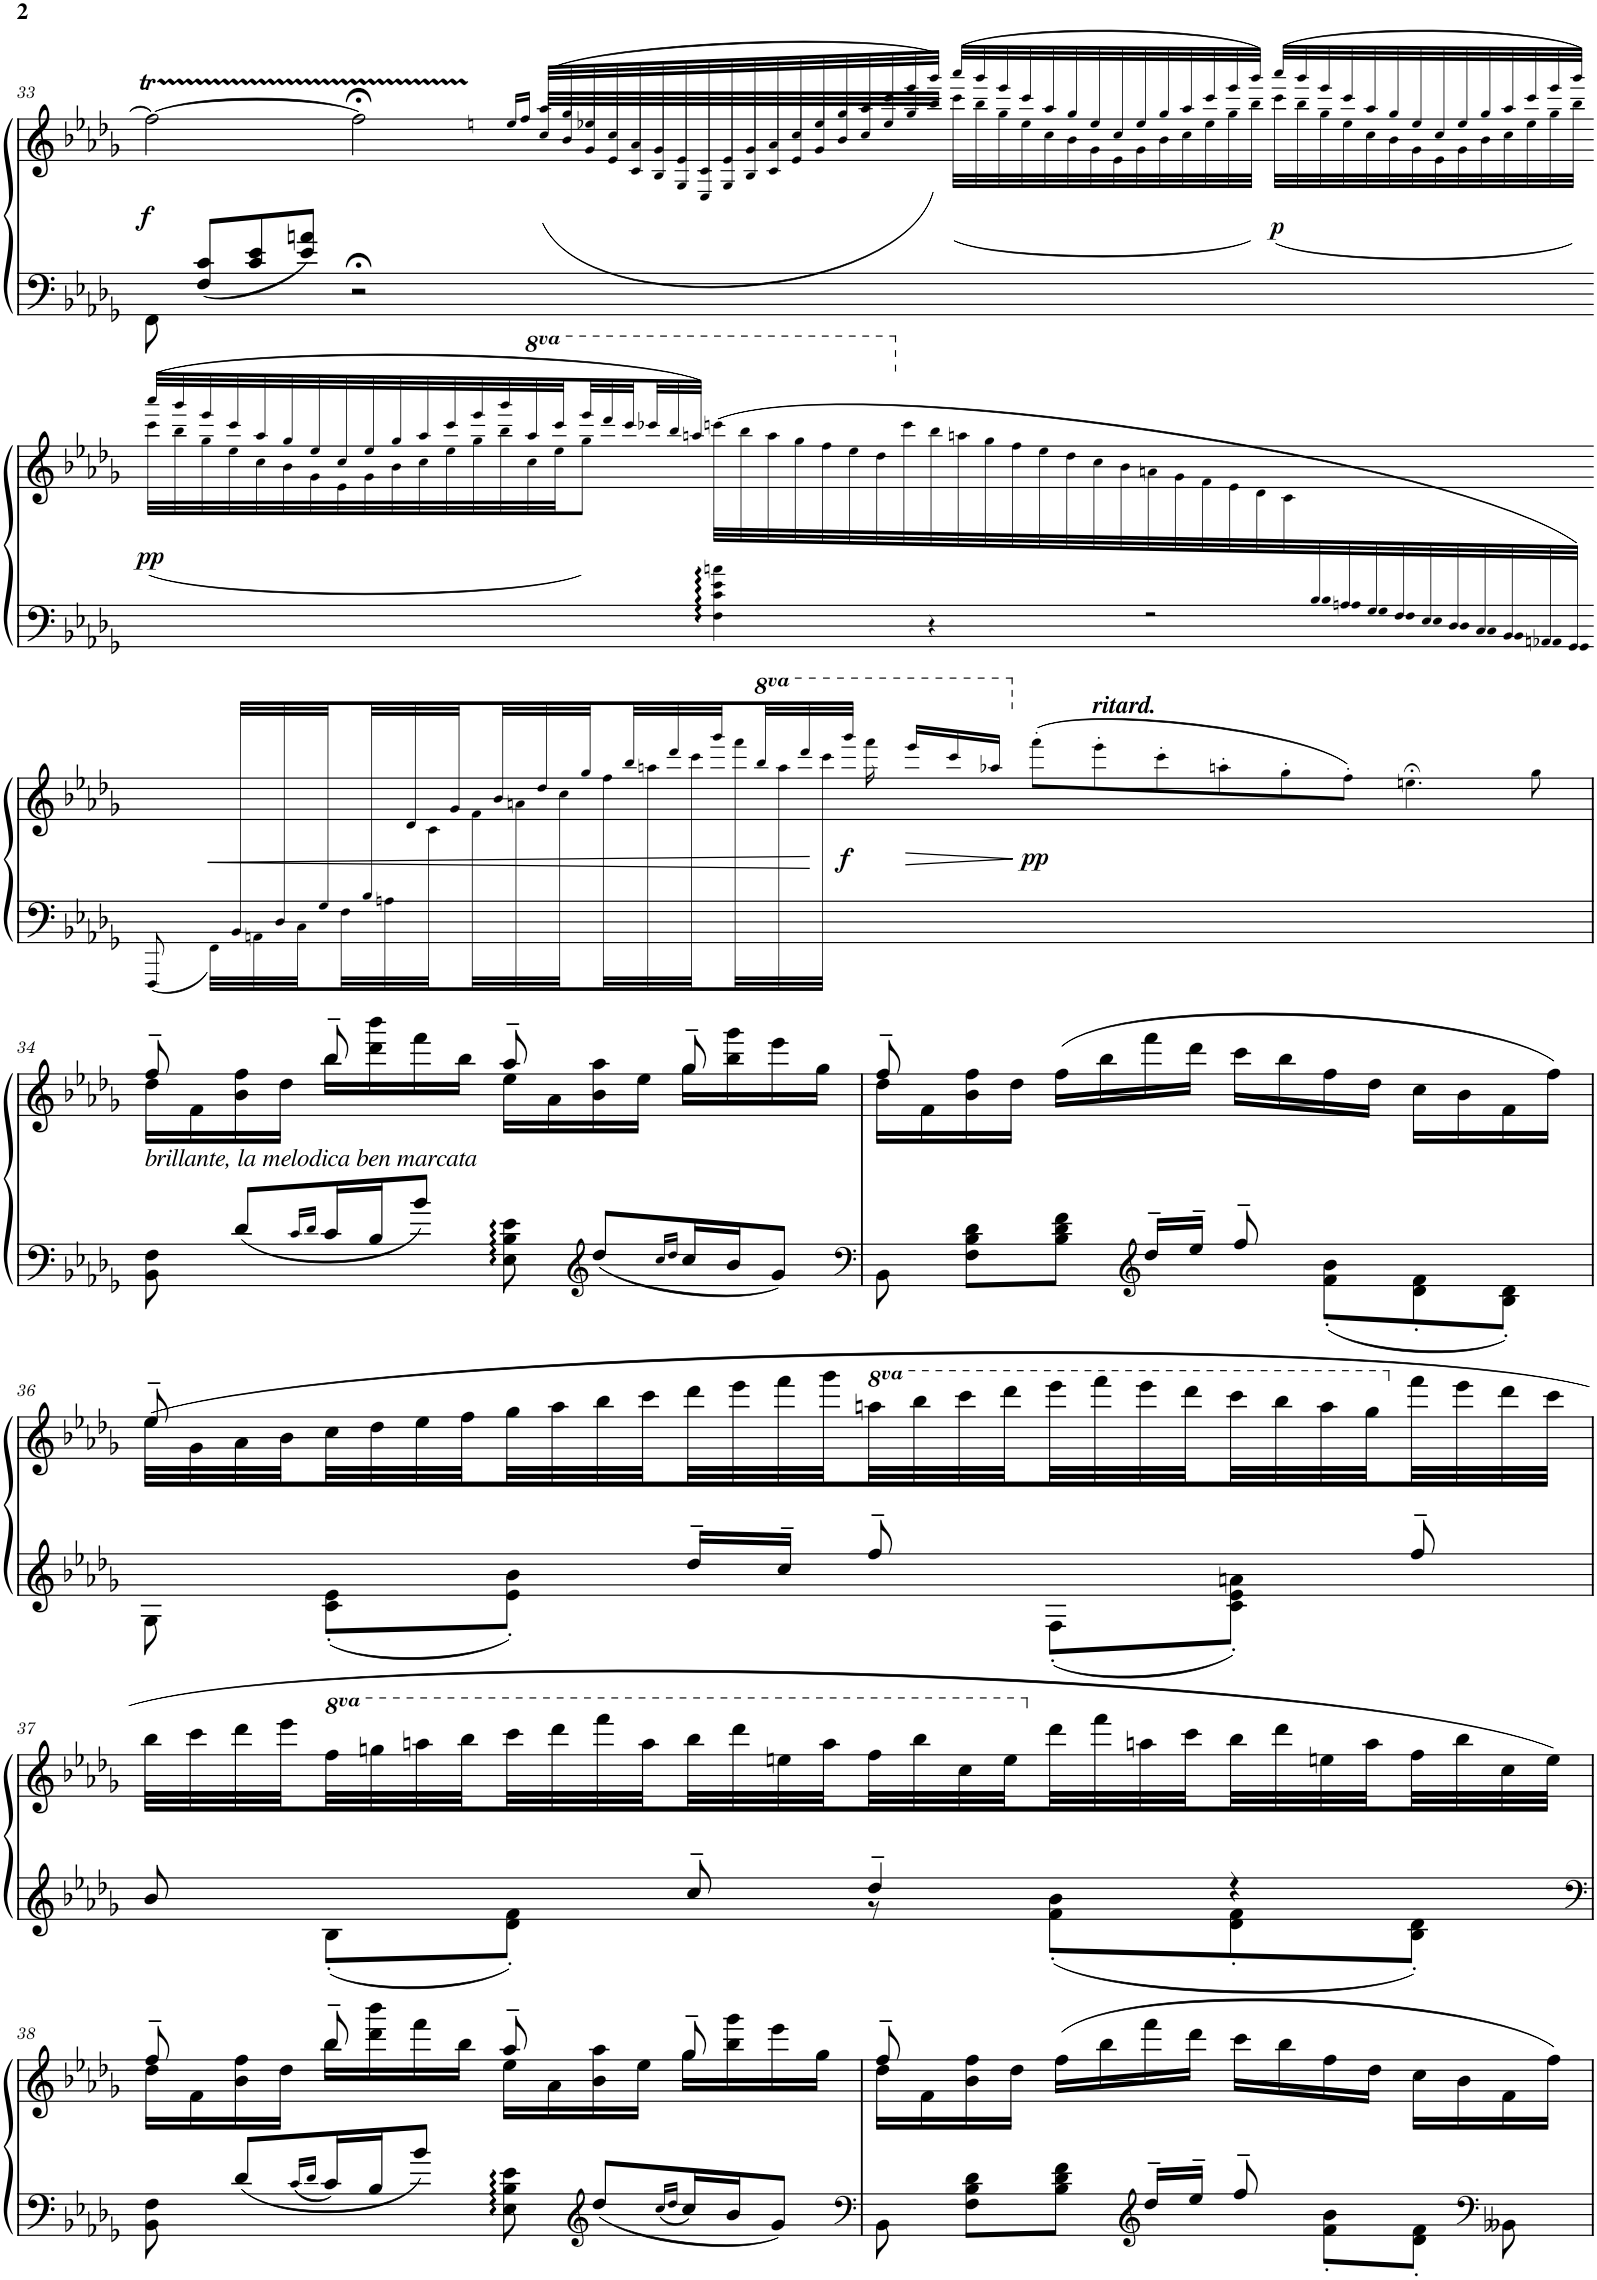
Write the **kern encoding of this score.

**kern	**kern	**dynam
*part1	*part1	*part1
*staff2	*staff1	*staff1/2
*I"鋼琴	*	*
!!LO:PB:g=z
*clefF4	*clefG2	*
*k[b-e-a-d-g-]	*k[b-e-a-d-g-]	*
*M4/4	*M4/4	*
*met(c)	*met(c)	*
=33	=33	=33
*	*^	*
!	!	!	!LO:DY:b
8FF^^\	2fft\_	8ryy	f
*	*v	*v	*
8F/ 8c/L	.	.
8c/ 8e-/	.	.
8e-/ 8an/J	.	.
2r;<	2ffTTT;<\]	.
8ryy	16een!/LL	.
.	16ff!/JJ	.
*	*^	*
16.ryy	(>32aa-!/LLL	(<32cc!/LLL	.
.	32gg-!/	32b-!/	.
.	32ee-X!/	32g-!/	.
16ryy	32cc!/	32e-!/	.
.	32a-!/	32c!/	.
16ryy	32g-!/	32B-!/	.
.	32e-!/	32G-!/	.
1ryy	32c!/	32E-!/	.
.	32e-!/	32G-!/	.
.	32g-!/	32B-!/	.
.	32a-!/	32c!/	.
.	32cc!/	32e-!/	.
.	32ee-!/	32g-!/	.
.	32gg-!/	32b-!/	.
.	32aa-!/	32cc!/	.
.	32ccc!/	32ee-!/	.
.	32eee-!/	32gg-!/	.
.	32ggg-!/JJJ)	32bb-!/JJJ)	.
.	(>32aaa-!/LLL	(<32ccc!\LLL	.
.	32ggg-!/	32bb-!\	.
.	32eee-!/	32gg-!\	.
.	32ccc!/	32ee-!\	.
.	32aa-!/	32cc!\	.
.	32gg-!/	32b-!\	.
.	32ee-!/	32g-!\	.
.	32cc!/	32e-!\	.
.	32ee-!/	32g-!\	.
.	32gg-!/	32b-!\	.
.	32aa-!/	32cc!\	.
.	32ccc!/	32ee-!\	.
.	32eee-!/	32gg-!\	.
.	32ggg-!/JJJ)	32bb-!\JJJ)	.
!	!	!	!LO:DY:b
.	(>32aaa-!/LLL	(<32ccc!\LLL	p
.	32ggg-!/	32bb-!\	.
.	32eee-!/	32gg-!\	.
.	32ccc!/	32ee-!\	.
.	32aa-!/	32cc!\	.
.	32gg-!/	32b-!\	.
.	32ee-!/	32g-!\	.
8..ryy	32cc!/	32e-!\	.
.	32ee-!/	32g-!\	.
.	32gg-!/	32b-!\	.
.	32aa-!/	32cc!\	.
.	32ccc!/	32ee-!\	.
.	32eee-!/	32gg-!\	.
.	32ggg-!/JJJ)	32bb-!\JJJ)	.
!!LO:LB:g=z	!!
=33X1-	=33X1-	=33X1-	=33X1-
*^	*	*	*
*	*^	*	*	*
!	!	!	!	!	!LO:DY:b
16ryy	8ryy	16ryy	(>32aaa-!/LLL	(<32ccc!\LLL	pp
.	.	.	32ggg-!/	32bb-!\	.
*	*v	*v	*	*	*
.	.	32eee-!/	32gg-!\	.
.	.	32ccc!/	32ee-!\	.
*v	*v	*	*	*
.	32aa-!/	32cc!\	.
.	32gg-!/	32b-!\	.
.	32ee-!/	32g-!\	.
.	32cc!/	32e-!\	.
.	32ee-!/	32g-!\	.
.	32gg-!/	32b-!\	.
.	32aa-!/	32cc!\	.
.	32ccc!/	32ee-!\	.
.	32eee-!/	32gg-!\	.
.	32ggg-!/	32bb-!\	.
*	*8va	*	*
.	32aaa-!/	32ccc!\	.
.	32cccc!/JJ	32eee-!\JJ	.
*	*Xtuplet	*	*
.	48eeee-!/LL	8ggg-!\J)	.
.	48dddd-!/	.	.
.	48cccc!/JJ	.	.
.	48cccc-X!/LL	.	.
.	48bbb-!/	.	.
.	48aaan!/JJJ)	.	.
*^	*	*	*
.	4F!\ 4c!\ 4e-!\ 4an!\	(32ccccn!\LLL	4ryy	.
.	.	32bbb-!\	.	.
.	.	32aaa!\	.	.
.	.	32ggg-!\	.	.
.	.	32fff!\	.	.
.	.	32eee-!\	.	.
.	.	32ddd-!\	.	.
*	*	*X8va	*	*
.	.	32ccc!\	.	.
.	8r	32bb-!\	16ryy	.
.	.	32aan!\	.	.
.	.	32gg-!\	2ryy	.
.	.	32ff!\	.	.
.	8ryy	32ee-!\	.	.
.	.	32dd-!\	.	.
.	.	32cc!\	.	.
.	.	32b-!\	.	.
.	2r	32an!\	.	.
.	.	32g-!\	.	.
.	.	32f!\	.	.
.	.	32e-!\	.	.
.	.	32d-!\	.	.
.	.	32c!\	.	.
*	*^	*	*	*
32B-/	.	32B-!	4ryy	.	.
32An/	.	32A!	.	.	.
32G-/	.	32G-!	.	.	.
32F/	.	32F!	.	.	.
32E-/	.	32E-!	.	8.ryy	.
32D-/	.	32D-!	.	.	.
32C/	.	32C!	.	.	.
32BB-/	.	32BB-!	.	.	.
32AAn/	.	32AA-X!	16ryy	.	.
32GG-/JJJ)	.	32GG-!	.	.	.
*	*v	*v	*	*	*
!!LO:LB:g=z	!!
=33X2-	=33X2-	=33X2-	=33X2-	=33X2-
48%7ryy	8FFF!/	8ryy	3ryy	.
!	!	!	!	!LO:HP:b
.	8r	48ryy	.	<
48BB-!/LLL	.	48ryy	.	.
48ryy	.	48ryy	.	.
48D-!/	.	48ryy	.	.
48ryy	.	48ryy	.	.
48G-!/	.	48ryy	.	.
*	*Xtuplet	*	*	*
48ryy	48FF!\LLL	48ryy	.	.
48B-!/LL	48ryy	48ryy	.	.
24%47ryy	48AAn!\	48ryy	.	.
.	48ryy	48d-!/	.	.
.	48C!\	48ryy	48c!\	.
.	48ryy	48g-!/	48ryy	.
.	48F!\LL	48ryy	48f!\LL	.
.	48ryy	48b-!/LL	48ryy	.
.	48An!\	48ryy	48an!\	.
.	48ryy	48dd-!/	48ryy	.
.	48ryy	48ryy	48cc!\	.
.	48ryy	48gg-!/	48ryy	.
.	48ryy	48ryy	48ff!\LL	.
.	48ryy	48bb-!/LL	48ryy	.
.	48ryy	48ryy	48aan!\	.
.	48ryy	48ddd-!/	48ryy	.
.	48ryy	48ryy	48ccc!\	.
.	48ryy	48ggg-!/	48ryy	.
.	48ryy	48ryy	48fff!\LL	.
*	*	*8va	*	*
.	48ryy	48bbb-!/LL	48ryy	.
.	48ryy	48ryy	48aaa!\	.
.	48ryy	48dddd-!/	48ryy	.
.	48ryy	48ryy	48cccc!\JJJ	[
!	!	!	!	!LO:DY:b
.	48ryy	48gggg-!/JJJ	48%73ryy	f
.	4ryy	16ffff!\	.	.
!	!	!	!	!LO:HP:b
.	.	16eeee-!/LL	.	>
.	.	16cccc!/	.	.
.	.	16aaa-X!/JJ	.	.
*	*	*X8va	*	*
!	!	!	!	!LO:DY:n=1:b
.	1ryy	(8fff'!\L	.	] pp
!	!	!LO:TX:a:Bi:t=ritard.	!	!
.	.	8eee-'!\	.	.
.	.	8ccc'!\	.	.
.	.	8aan'!\	.	.
.	.	8gg-'!\	.	.
.	.	8ff'!\J)	.	.
.	.	4.een!\	.	.
.	4ryy	.	.	.
.	.	8gg-!\	.	.
*v	*v	*	*	*
!!LO:LB:g=z	!!
=34	=34	=34	=34
!	!LO:TX:b:i:t=brillante, la melodica ben marcata	!	!
8BB-\ 8F\	16dd-\LL	8ff~>/	.
.	16f\	.	.
8d-/L	16b-\ 16ff\	8ryy	.
.	16dd-\JJ	.	.
16qc/LL	.	.	.
16qd-/JJ	.	.	.
16c/L	16bb-\LL	8bb-~>/	.
16B-/J	16ddd-\ 16bbb-\	.	.
8b-/J	16fff\	8ryy	.
.	16bb-\JJ	.	.
8E-\ 8B-\ 8e-\	16ee-\LL	8aa-~>/	.
.	16a-\	.	.
*clefG2	*	*	*
8dd-/L	16b-\ 16aa-\	8ryy	.
.	16ee-\JJ	.	.
16qcc/LL	.	.	.
16qdd-/JJ	.	.	.
16cc/L	16gg-\LL	8gg-~>/	.
16b-/J	16bb-\ 16ggg-\	.	.
8g-/J	16eee-\	8ryy	.
.	16gg-\JJ	.	.
=35	=35	=35	=35
*clefF4	*	*	*
8BB-\	16dd-\LL	8ff~>/	.
.	16f\	.	.
8F\ 8B-\ 8d-\L	16b-\ 16ff\	2..ryy	.
.	16dd-\JJ	.	.
8B-\ 8d-\ 8f\J	(>16ff\LL	.	.
.	16bb-\	.	.
*clefG2	*	*	*
16dd-~>/LL	16fff\	.	.
16ee-~>/JJ	16ddd-\JJ	.	.
8ff~>/	16ccc\LL	.	.
.	16bb-\	.	.
8f\'< 8b-\'<L	16ff\	.	.
.	16dd-\JJ	.	.
8d-\'< 8f\'<	16cc\LL	.	.
.	16b-\	.	.
8B-\'< 8d-\'<J	16f\	.	.
.	16ff\JJ)	.	.
!!LO:LB:g=z	!!
=36	=36	=36	=36
8G-\	(>32ee-\LLL	8ee-~>/	.
.	32g-\	.	.
.	32a-\	.	.
.	32b-\	.	.
8c\'< 8e-\'<L	32cc\	2..ryy	.
.	32dd-\	.	.
.	32ee-\	.	.
.	32ff\JJ	.	.
8e-\'< 8b-\'<J	32gg-\LL	.	.
.	32aa-\	.	.
.	32bb-\	.	.
.	32ccc\	.	.
16dd-~>/LL	32ddd-\	.	.
.	32eee-\	.	.
16cc~>/JJ	32fff\	.	.
.	32ggg-\JJ	.	.
*	*8va	*	*
8ff~>/	32aaan\LL	.	.
.	32bbb-\	.	.
.	32cccc\	.	.
.	32dddd-\	.	.
8F'<\L	32eeee-\	.	.
.	32ffff\	.	.
.	32eeee-\	.	.
.	32dddd-\JJ	.	.
8c\'< 8e-\'< 8an\'<J	32cccc\LL	.	.
.	32bbb-\	.	.
.	32aaa\	.	.
.	32ggg-\	.	.
*	*X8va	*	*
8ff~>/	32fff\	.	.
.	32eee-\	.	.
.	32ddd-\	.	.
.	32ccc\JJJ	.	.
*	*v	*v	*
!!LO:LB:g=z
=37	=37	=37
*^	*	*
8b-/	2ryy	32bb-\LLL	.
.	.	32ccc\	.
.	.	32ddd-\	.
.	.	32eee-\	.
*	*	*8va	*
8B-'<\L	.	32fff\	.
.	.	32gggn\	.
.	.	32aaan\	.
.	.	32bbb-\JJ	.
8d-\'< 8f\'<J	.	32cccc\LL	.
.	.	32dddd-\	.
.	.	32ffff\	.
.	.	32aaa\	.
8cc~>/	.	32bbb-\	.
.	.	32dddd-\	.
.	.	32eeen\	.
.	.	32aaa\JJ	.
4dd-~>/	8r	32fff\LL	.
.	.	32bbb-\	.
.	.	32ccc\	.
.	.	32eee\	.
*	*	*X8va	*
.	8f\' 8b-\'L	32ddd-\	.
.	.	32fff\	.
.	.	32aan\	.
.	.	32ccc\JJ	.
4r	8d-\' 8f\'	32bb-\LL	.
.	.	32ddd-\	.
.	.	32een\	.
.	.	32aa\	.
.	8B-\' 8d-\'J	32ff\	.
.	.	32bb-\	.
.	.	32cc\	.
.	.	32ee\JJJ)	.
*v	*v	*	*
!!LO:LB:g=z
=38	=38	=38
*clefF4	*	*
*	*^	*
8BB-\ 8F\	16dd-\LL	8ff~>/	.
.	16f\	.	.
8d-/L	16b-\ 16ff\	8ryy	.
.	16dd-\JJ	.	.
16qc/LL	.	.	.
16qd-/JJ	.	.	.
16c/L	16bb-\LL	8bb-~>/	.
16B-/J	16ddd-\ 16bbb-\	.	.
8b-/J	16fff\	8ryy	.
.	16bb-\JJ	.	.
8E-\ 8B-\ 8e-\	16ee-\LL	8aa-~>/	.
.	16a-\	.	.
*clefG2	*	*	*
8dd-/L	16b-\ 16aa-\	8ryy	.
.	16ee-\JJ	.	.
16qcc/LL	.	.	.
16qdd-/JJ	.	.	.
16cc/L	16gg-\LL	8gg-~>/	.
16b-/J	16bb-\ 16ggg-\	.	.
8g-/J	16eee-\	8ryy	.
.	16gg-\JJ	.	.
=39	=39	=39	=39
*clefF4	*	*	*
8BB-\	16dd-\LL	8ff~>/	.
.	16f\	.	.
8F\ 8B-\ 8d-\L	16b-\ 16ff\	2..ryy	.
.	16dd-\JJ	.	.
8B-\ 8d-\ 8f\J	(>16ff\LL	.	.
.	16bb-\	.	.
*clefG2	*	*	*
16dd-~>/LL	16fff\	.	.
16ee-~>/JJ	16ddd-\JJ	.	.
8ff~>/	16ccc\LL	.	.
.	16bb-\	.	.
8f\'< 8b-\'<L	16ff\	.	.
.	16dd-\JJ	.	.
8d-\'< 8f\'<J	16cc\LL	.	.
.	16b-\	.	.
*clefF4	*	*	*
8BB--X\	16f\	.	.
.	16ff\JJ)	.	.
*	*v	*v	*
=	=	=
*-	*-	*-
